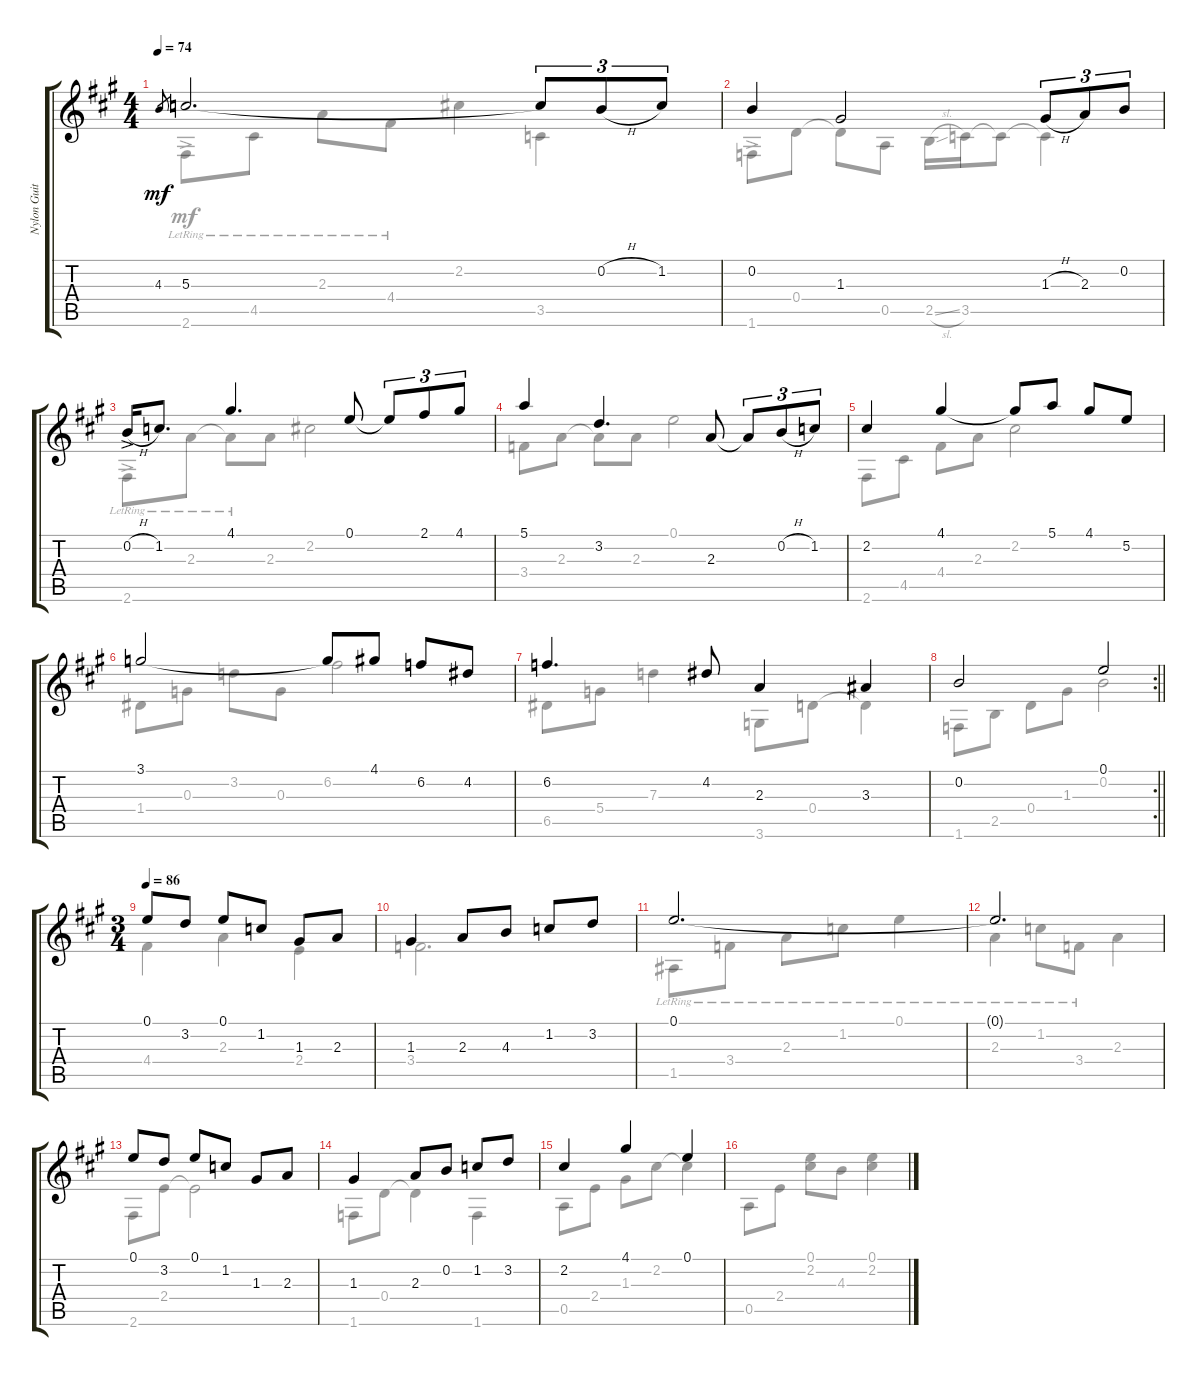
\track ("Nylon Guitar" "Nylon Guit") {instrument acousticguitarnylon}
\staff {score tabs}
\tuning (E4 B3 G3 D3 A2 E2) {hide}
\voice
\ts (4 4)
\tempo 74
\clef g2
\ks f#minor
4.3.8{gr dy mf instrument acousticguitarnylon} 5.3.2{d} 5.3{t}.8{tu (3 2)} 0.2{h}.8{tu (3 2)} 1.2.8{tu (3 2)} |
0.2.4 1.3.2 1.3{h}.8{tu (3 2)} 2.3.8{tu (3 2)} 0.2.8{tu (3 2)} |
0.2{h ac}.16 1.2.8{d} 4.1.4{d} 0.1.8 0.1{t}.8{tu (3 2)} 2.1.8{tu (3 2)} 4.1.8{tu (3 2)} |
5.1.4 3.2.4{d} 2.3.8 2.3{t}.8{tu (3 2)} 0.2{h}.8{tu (3 2)} 1.2.8{tu (3 2)} |
2.2.4 4.1.4 4.1{t}.8 5.1.8 4.1.8 5.2.8 |
3.1.2 3.1{t}.8 4.1.8 6.2.8 4.2.8 |
6.2.4{d} 4.2.8 2.3.4 3.3.4 |
\rc 2
\barLineRight lightlight
0.2.2 0.1.2 |
\ts (3 4)
\tempo 86
0.1.8 3.2.8 0.1.8 1.2.8 1.3.8 2.3.8 |
1.3.4 2.3.8 4.3.8 1.2.8 3.2.8 |
0.1.2{d} |
0.1{t}.2{d} |
0.1.8 3.2.8 0.1.8 1.2.8 1.3.8 2.3.8 |
1.3.4 2.3.8 0.2.8 1.2.8 3.2.8 |
2.2.4 4.1.4 0.1.4 |
\voice
\clef g2
\ottava regular
\simile none
\ks f#minor
2.6{ac lr}.8{dy mf} 4.5{lr}.8 2.3{lr}.8 4.4{lr}.8 2.2.4 3.5.4 |
1.6{ac}.8 0.4.8 0.4{t}.8 0.5.8 2.5{sl}.16 3.5.16 3.5{t}.8 3.5{t}.4 |
2.6{ac lr}.8 2.3{lr}.8 2.3{lr t}.8 2.3.8 2.2.2 |
3.4.8 2.3.8 2.3{t}.8 2.3.8 0.1.2 |
2.6.8 4.5.8 4.4.8 2.3.8 2.2.2 |
1.4.8 0.3.8 3.2.8 0.3.8 6.2.2 |
6.5.8 5.4.8 7.3.4 3.6.8 0.4.8 0.4{t}.4 |
\barLineRight lightlight
1.6.8 2.5.8 0.4.8 1.3.8 0.2.2 |
4.4.4 2.3.4 2.4.4 |
3.4.2{d} |
1.5{lr}.8 3.4{lr}.8 2.3{lr}.8 1.2{lr}.8 0.1{lr}.4 |
2.3{lr}.4 1.2{lr}.8 3.4{lr}.8 2.3.4 |
2.6.8 2.4.8 2.4{t}.2 |
1.6.8 0.4.8 0.4{t}.4 1.6.4 |
0.5.8 2.4.8 1.3.8 2.2.8 2.2{t}.4 |
0.5.8 2.4.8 (0.1 2.2).8 4.3.8 (0.1 2.2).4
